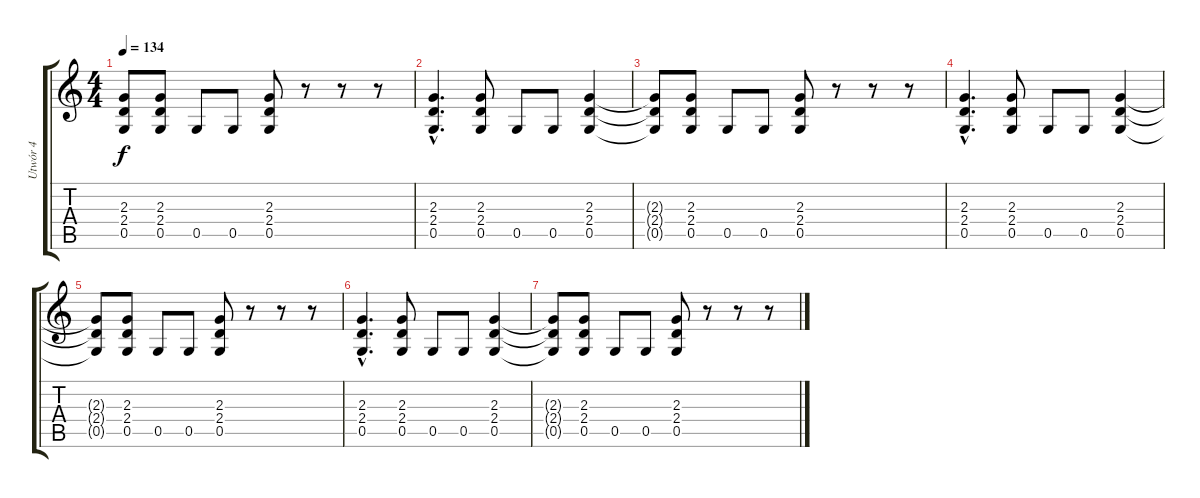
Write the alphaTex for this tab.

\track ("Utwór 4" "Utwór 4") {instrument distortionguitar}
\staff {score tabs}
\tuning (D4 A3 F3 C3 G2 D2) {hide}
\ts (4 4)
\tempo 134
\clef g2
\ks c
(2.3{t} 2.4{t} 0.5{t}).8{dy f} (2.3 2.4 0.5).8 0.5.8 0.5.8 (2.3 2.4 0.5).8 r.8 r.8 r.8 |
(2.3{hac} 2.4{hac} 0.5{hac}).4{d} (2.3 2.4 0.5).8 0.5.8 0.5.8 (2.3 2.4 0.5).4 |
(2.3{t} 2.4{t} 0.5{t}).8 (2.3 2.4 0.5).8 0.5.8 0.5.8 (2.3 2.4 0.5).8 r.8 r.8 r.8 |
(2.3{hac} 2.4{hac} 0.5{hac}).4{d} (2.3 2.4 0.5).8 0.5.8 0.5.8 (2.3 2.4 0.5).4 |
(2.3{t} 2.4{t} 0.5{t}).8 (2.3 2.4 0.5).8 0.5.8 0.5.8 (2.3 2.4 0.5).8 r.8 r.8 r.8 |
(2.3{hac} 2.4{hac} 0.5{hac}).4{d} (2.3 2.4 0.5).8 0.5.8 0.5.8 (2.3 2.4 0.5).4 |
(2.3{t} 2.4{t} 0.5{t}).8 (2.3 2.4 0.5).8 0.5.8 0.5.8 (2.3 2.4 0.5).8 r.8 r.8 r.8
